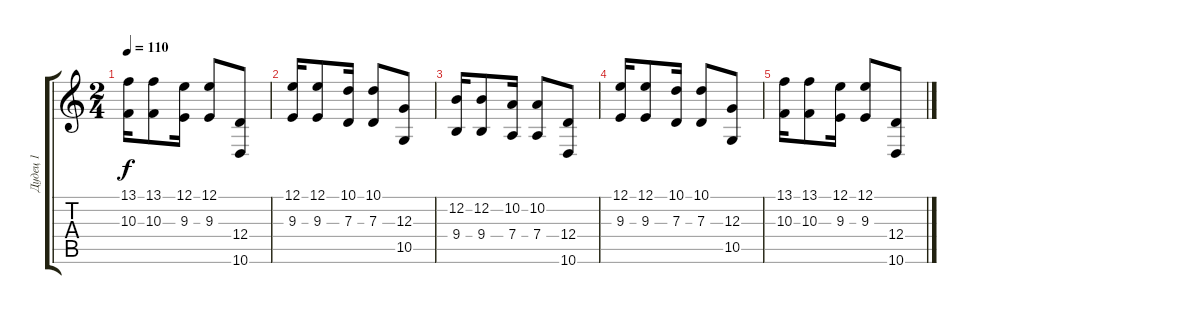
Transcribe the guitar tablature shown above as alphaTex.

\track ("Дудец 1" "Дудец 1") {instrument trombone}
\staff {score tabs}
\tuning (E4 B3 G3 D3 A2 E2) {hide}
\ts (2 4)
\tempo 110
\clef g2
\ks c
(13.1 10.3).16{dy f} (13.1 10.3).8 (12.1 9.3).16 (12.1 9.3).8 (12.4 10.6).8 |
(12.1 9.3).16 (12.1 9.3).8 (10.1 7.3).16 (10.1 7.3).8 (12.3 10.5).8 |
(12.2 9.4).16 (12.2 9.4).8 (10.2 7.4).16 (10.2 7.4).8 (12.4 10.6).8 |
(12.1 9.3).16 (12.1 9.3).8 (10.1 7.3).16 (10.1 7.3).8 (12.3 10.5).8 |
(13.1 10.3).16 (13.1 10.3).8 (12.1 9.3).16 (12.1 9.3).8 (12.4 10.6).8
